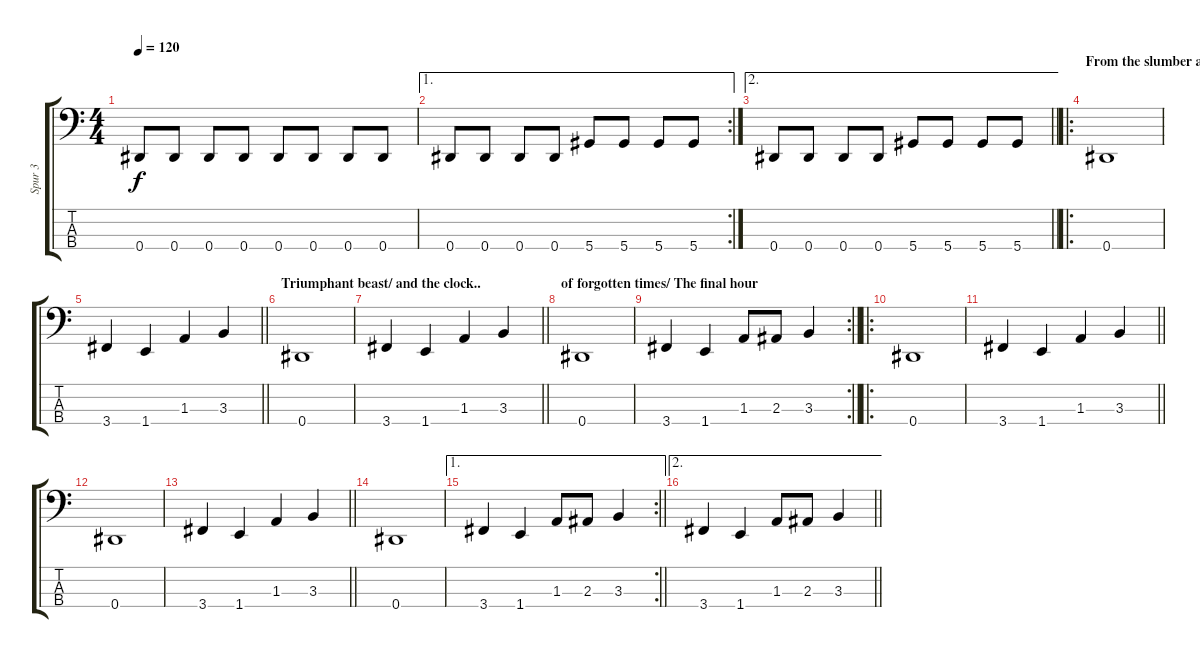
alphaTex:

\track ("Spur 3" "Spur 3") {instrument electricbassfinger}
\staff {score tabs}
\tuning (Gb2 Db2 Ab1 Eb1) {hide}
\ts (4 4)
\tempo 120
\clef f4
\ks c
0.4.8{dy f} 0.4.8 0.4.8 0.4.8 0.4.8 0.4.8 0.4.8 0.4.8 |
\ae 1
\rc 2
0.4.8 0.4.8 0.4.8 0.4.8 5.4.8 5.4.8 5.4.8 5.4.8 |
\ae 2
\barLineRight lightlight
0.4.8 0.4.8 0.4.8 0.4.8 5.4.8 5.4.8 5.4.8 5.4.8 |
\ro
\section ("" "From the slumber arise/ The pentagramm burns")
0.4.1 |
\barLineRight lightlight
3.4.4 1.4.4 1.3.4 3.3.4 |
\section ("" "Triumphant beast/ and the clock..")
0.4.1 |
\barLineRight lightlight
3.4.4 1.4.4 1.3.4 3.3.4 |
\section ("" "of forgotten times/ The final hour")
0.4.1 |
\rc 2
\barLineRight lightlight
3.4.4 1.4.4 1.3.8 2.3.8 3.3.4 |
\ro
0.4.1 |
\barLineRight lightlight
3.4.4 1.4.4 1.3.4 3.3.4 |
0.4.1 |
\barLineRight lightlight
3.4.4 1.4.4 1.3.4 3.3.4 |
0.4.1 |
\ae 1
\rc 2
\barLineRight lightlight
3.4.4 1.4.4 1.3.8 2.3.8 3.3.4 |
\ae 2
\barLineRight lightlight
3.4.4 1.4.4 1.3.8 2.3.8 3.3.4
